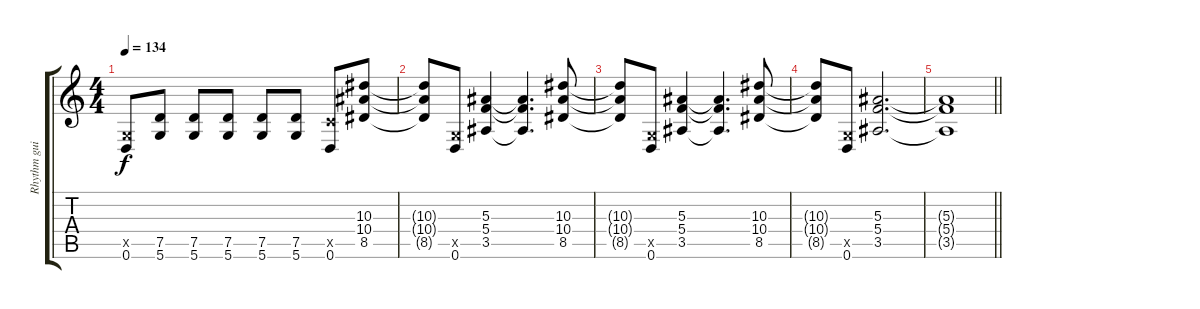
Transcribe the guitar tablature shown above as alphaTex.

\track ("Rhythm guitar" "Rhythm gui") {instrument distortionguitar}
\staff {score tabs}
\tuning (D4 A3 F3 C3 G2 D2) {hide}
\ts (4 4)
\tempo 134
\clef g2
\ks c
(0.5{x} 0.6).8{dy f} (7.5 5.6).8 (7.5 5.6).8 (7.5 5.6).8 (7.5 5.6).8 (7.5 5.6).8 (5.5{x} 0.6).8 (10.3 10.4 8.5).8 |
(10.3{t} 10.4{t} 8.5{t}).8 (0.5{x} 0.6).8 (5.3 5.4 3.5).4 (5.3{t} 5.4{t} 3.5{t}).4{d} (10.3 10.4 8.5).8 |
(10.3{t} 10.4{t} 8.5{t}).8 (0.5{x} 0.6).8 (5.3 5.4 3.5).4 (5.3{t} 5.4{t} 3.5{t}).4{d} (10.3 10.4 8.5).8 |
(10.3{t} 10.4{t} 8.5{t}).8 (0.5{x} 0.6).8 (5.3 5.4 3.5).2{d} |
\barLineRight lightlight
(5.3{t} 5.4{t} 3.5{t}).1
